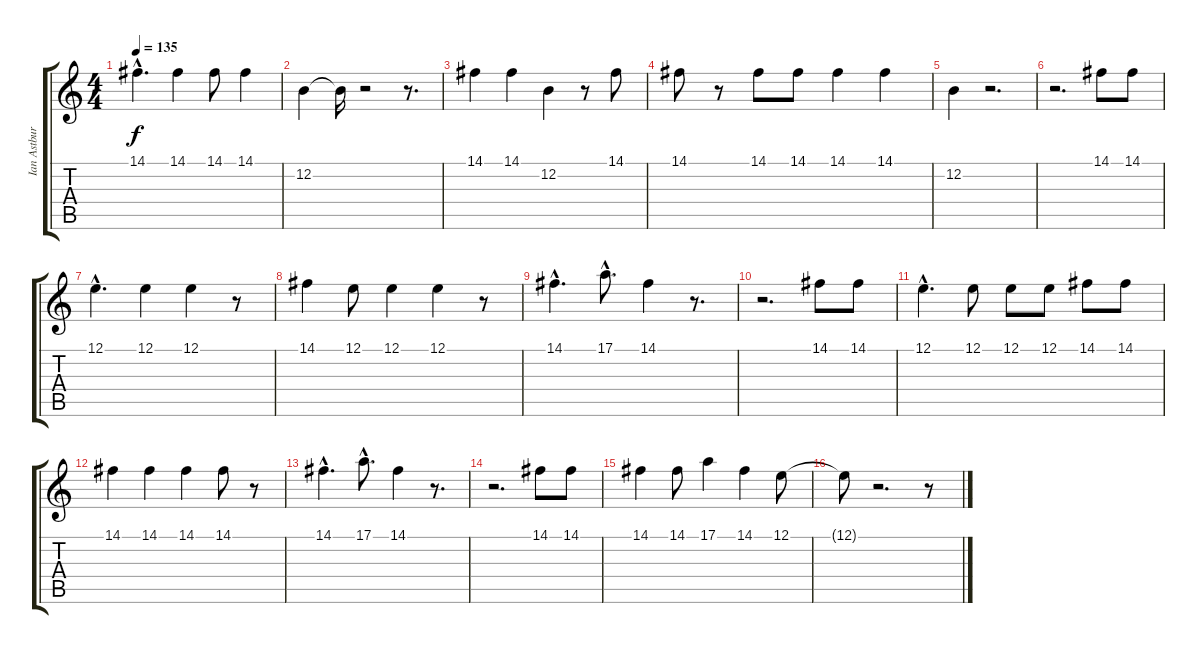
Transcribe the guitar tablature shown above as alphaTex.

\track ("Ian Astbury" "Ian Astbur") {instrument lead6voice}
\staff {score tabs}
\tuning (E4 B3 G3 D3 A2 E2) {hide}
\ts (4 4)
\tempo 135
\clef g2
\ks c
14.1{hac}.4{d dy f} 14.1.4 14.1.8 14.1.4 |
12.2.4 12.2{t}.16 r.2 r.8{d} |
14.1.4 14.1.4 12.2.4 r.8 14.1.8 |
14.1.8 r.8 14.1.8 14.1.8 14.1.4 14.1.4 |
12.2.4 r.2{d} |
r.2{d} 14.1.8 14.1.8 |
12.1{hac}.4{d} 12.1.4 12.1.4 r.8 |
14.1.4 12.1.8 12.1.4 12.1.4 r.8 |
14.1{hac}.4{d} 17.1{hac}.8{d} 14.1.4 r.8{d} |
r.2{d} 14.1.8 14.1.8 |
12.1{hac}.4{d} 12.1.8 12.1.8 12.1.8 14.1.8 14.1.8 |
14.1.4 14.1.4 14.1.4 14.1.8 r.8 |
14.1{hac}.4{d} 17.1{hac}.8{d} 14.1.4 r.8{d} |
r.2{d} 14.1.8 14.1.8 |
14.1.4 14.1.8 17.1.4 14.1.4 12.1.8 |
12.1{t}.8 r.2{d} r.8
